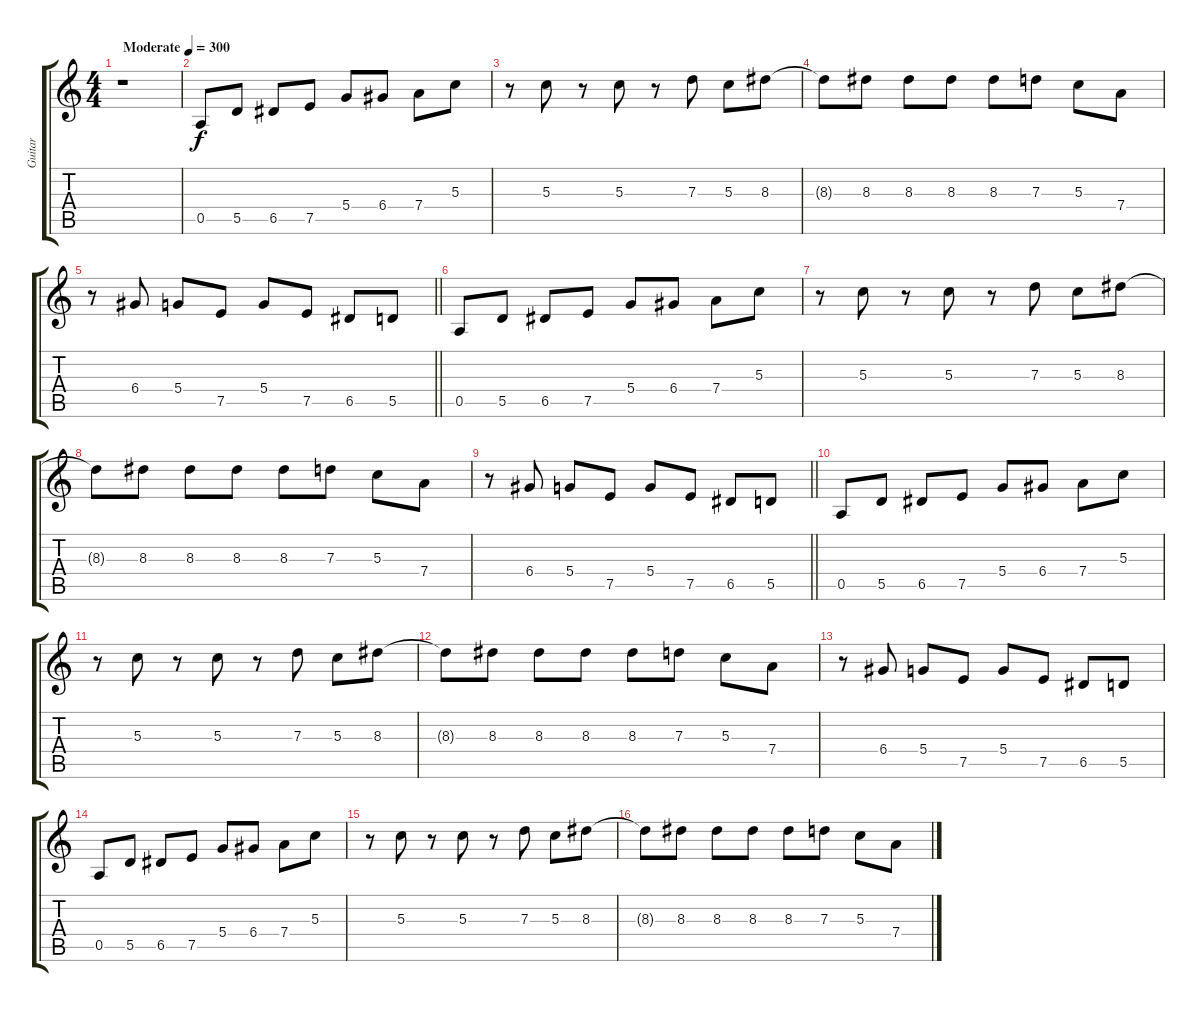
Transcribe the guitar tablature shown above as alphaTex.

\track ("Guitar" "Guitar") {instrument overdrivenguitar}
\staff {score tabs}
\tuning (E4 B3 G3 D3 A2 E2) {hide}
\ts (4 4)
\tempo (300 "Moderate")
\clef g2
\ks c
r.1{dy f instrument overdrivenguitar} |
0.5.8 5.5.8 6.5.8 7.5.8 5.4.8 6.4.8 7.4.8 5.3.8 |
r.8 5.3.8 r.8 5.3.8 r.8 7.3.8 5.3.8 8.3.8 |
8.3{t}.8 8.3.8 8.3.8 8.3.8 8.3.8 7.3.8 5.3.8 7.4.8 |
\barLineRight lightlight
r.8 6.4.8 5.4.8 7.5.8 5.4.8 7.5.8 6.5.8 5.5.8 |
0.5.8 5.5.8 6.5.8 7.5.8 5.4.8 6.4.8 7.4.8 5.3.8 |
r.8 5.3.8 r.8 5.3.8 r.8 7.3.8 5.3.8 8.3.8 |
8.3{t}.8 8.3.8 8.3.8 8.3.8 8.3.8 7.3.8 5.3.8 7.4.8 |
\barLineRight lightlight
r.8 6.4.8 5.4.8 7.5.8 5.4.8 7.5.8 6.5.8 5.5.8 |
0.5.8 5.5.8 6.5.8 7.5.8 5.4.8 6.4.8 7.4.8 5.3.8 |
r.8 5.3.8 r.8 5.3.8 r.8 7.3.8 5.3.8 8.3.8 |
8.3{t}.8 8.3.8 8.3.8 8.3.8 8.3.8 7.3.8 5.3.8 7.4.8 |
r.8 6.4.8 5.4.8 7.5.8 5.4.8 7.5.8 6.5.8 5.5.8 |
0.5.8 5.5.8 6.5.8 7.5.8 5.4.8 6.4.8 7.4.8 5.3.8 |
r.8 5.3.8 r.8 5.3.8 r.8 7.3.8 5.3.8 8.3.8 |
8.3{t}.8 8.3.8 8.3.8 8.3.8 8.3.8 7.3.8 5.3.8 7.4.8
